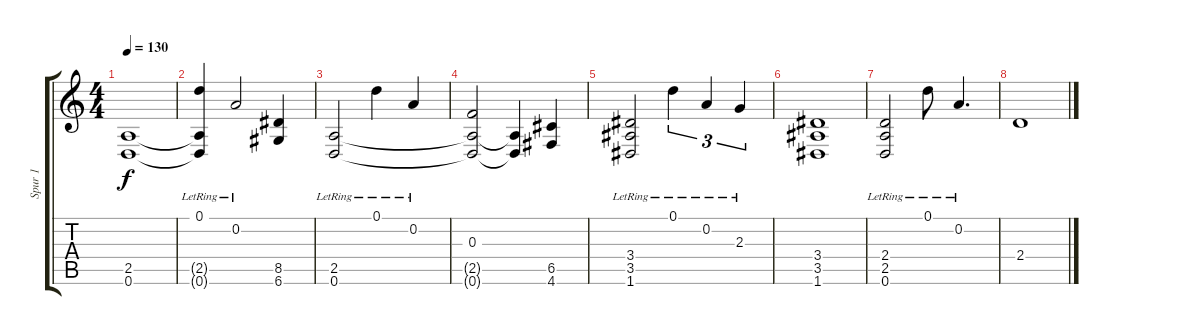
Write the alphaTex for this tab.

\track ("Spur 1" "Spur 1") {instrument distortionguitar}
\staff {score tabs}
\tuning (D4 A3 F3 C3 G2 D2) {hide}
\ts (4 4)
\tempo 130
\clef g2
\ks c
(2.5 0.6).1{dy f} |
(0.1{lr} 2.5{t} 0.6{t}).4 0.2{lr}.2 (8.5 6.6).4 |
(2.5{lr} 0.6{lr}).2 0.1{lr}.4 0.2{lr}.4 |
(0.3 2.5{t} 0.6{t}).2 (2.5{t} 0.6{t}).4 (6.5 4.6).4 |
(3.4{lr} 3.5{lr} 1.6{lr}).2 0.1{lr}.4{tu (3 2)} 0.2{lr}.4{tu (3 2)} 2.3{lr}.4{tu (3 2)} |
(3.4 3.5 1.6).1 |
(2.4{lr} 2.5{lr} 0.6{lr}).2 0.1{lr}.8 0.2{lr}.4{d} |
2.4.1
